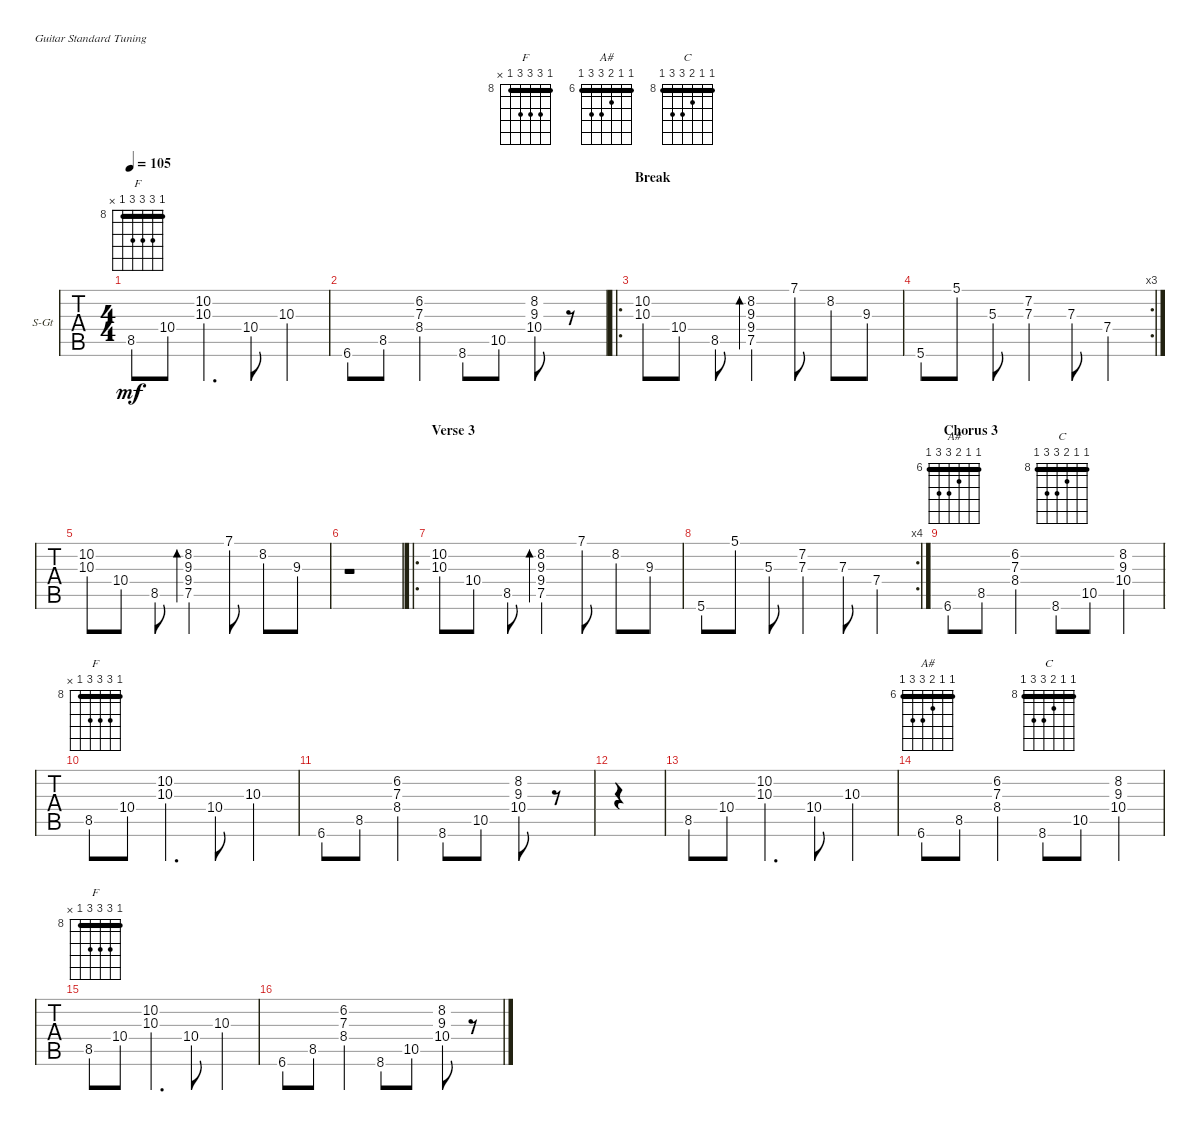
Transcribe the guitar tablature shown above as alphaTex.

\defaultSystemsLayout 4
\bracketExtendMode groupsimilarinstruments
\firstSystemTrackNameOrientation horizontal
\otherSystemsTrackNameOrientation horizontal
\chordDiagramsInScore
\track ("Guitar" "S-Gt") {instrument acousticguitarsteel}
\staff {tabs}
\tuning (E4 B3 G3 D3 A2 E2)
\chord ("F" 8 10 10 10 8 x) {firstfret 8 barre 8}
\chord ("A#" 6 6 7 8 8 6) {firstfret 6 barre (6 6)}
\chord ("C" 8 8 9 10 10 8) {firstfret 8 barre (8 8)}
\ts (4 4)
\tempo 105
\clef g2
\ks c
8.5.8{ch "F" dy mf} 10.4.8 (10.3 10.2).4{d} 10.4.8 10.3.4 |
6.6.8 8.5.8 (8.4 7.3 6.2).4 8.6.8 10.5.8 (10.4 9.3 8.2).8 r.8 |
\ro
\section ("" "Break")
(10.2 10.3).8 10.4.8 8.5.8 (7.5 9.4 9.3 8.2).4{bd 45} 7.1.8 8.2.8 9.3.8 |
\rc 3
5.6.8 5.1.8 5.3.8 (7.2 7.3).4 7.3.8 7.4.4 |
(10.2 10.3).8 10.4.8 8.5.8 (7.5 9.4 9.3 8.2).4{bd 45} 7.1.8 8.2.8 9.3.8 |
r.1 |
\ro
\section ("" "Verse 3")
(10.2 10.3).8 10.4.8 8.5.8 (7.5 9.4 9.3 8.2).4{bd 45} 7.1.8 8.2.8 9.3.8 |
\rc 4
5.6.8 5.1.8 5.3.8 (7.2 7.3).4 7.3.8 7.4.4 |
\section ("" "Chorus 3")
6.6.8{ch "A#"} 8.5.8 (8.4 7.3 6.2).4 8.6.8{ch "C"} 10.5.8 (10.4 9.3 8.2).4 |
8.5.8{ch "F"} 10.4.8 (10.3 10.2).4{d} 10.4.8 10.3.4 |
6.6.8 8.5.8 (8.4 7.3 6.2).4 8.6.8 10.5.8 (10.4 9.3 8.2).8 r.8 |
|
8.5.8 10.4.8 (10.3 10.2).4{d} 10.4.8 10.3.4 |
6.6.8{ch "A#"} 8.5.8 (8.4 7.3 6.2).4 8.6.8{ch "C"} 10.5.8 (10.4 9.3 8.2).4 |
8.5.8{ch "F"} 10.4.8 (10.3 10.2).4{d} 10.4.8 10.3.4 |
6.6.8 8.5.8 (8.4 7.3 6.2).4 8.6.8 10.5.8 (10.4 9.3 8.2).8 r.8
